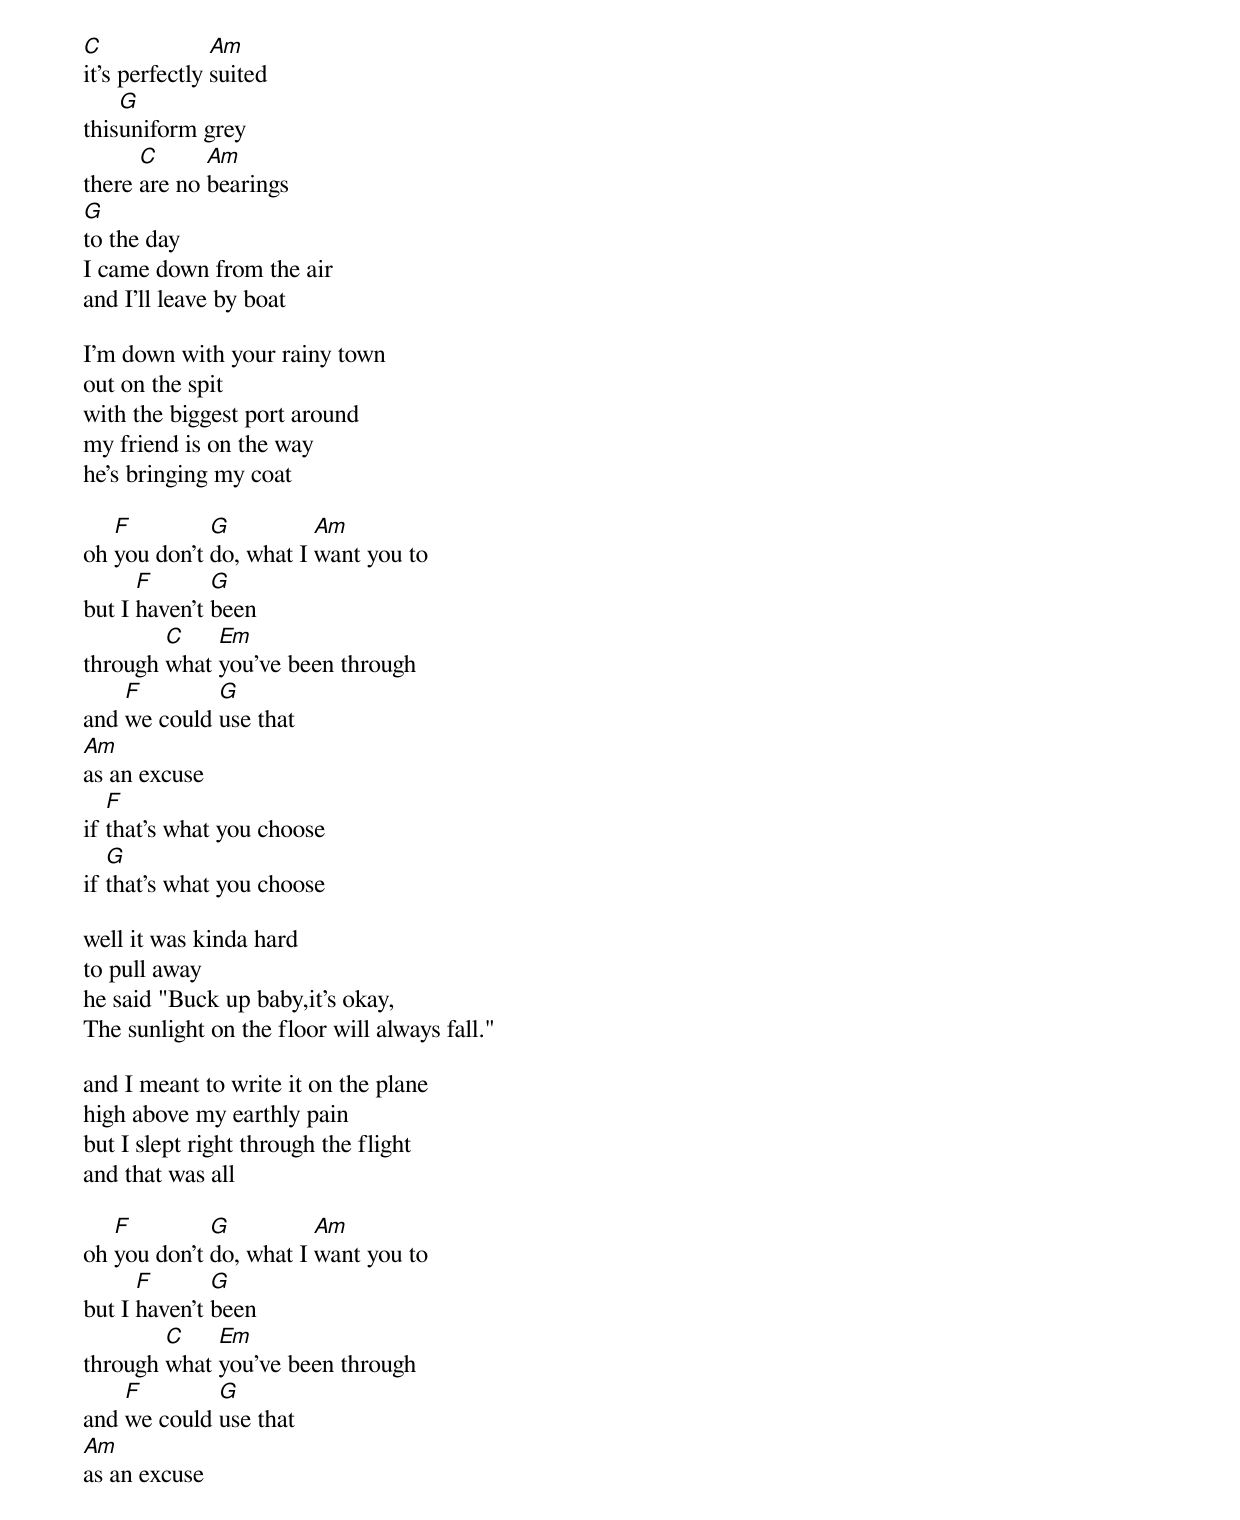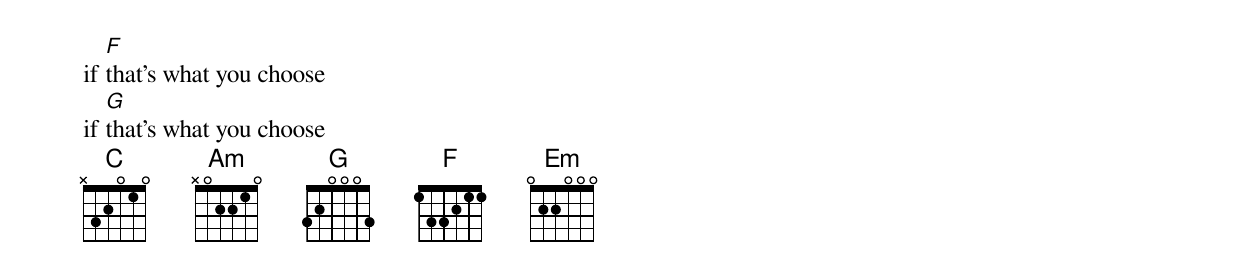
[C]it's perfectly [Am]suited
this[G]uniform grey
there [C]are no [Am]bearings
[G]to the day
I came down from the air
and I'll leave by boat

I'm down with your rainy town
out on the spit
with the biggest port around
my friend is on the way
he's bringing my coat

oh [F]you don't [G]do, what I [Am]want you to
but I [F]haven't [G]been
through [C]what [Em]you've been through
and [F]we could [G]use that
[Am]as an excuse
if [F]that's what you choose
if [G]that's what you choose

well it was kinda hard
to pull away
he said "Buck up baby,it's okay,
The sunlight on the floor will always fall."

and I meant to write it on the plane
high above my earthly pain
but I slept right through the flight
and that was all

oh [F]you don't [G]do, what I [Am]want you to
but I [F]haven't [G]been
through [C]what [Em]you've been through
and [F]we could [G]use that
[Am]as an excuse
if [F]that's what you choose
if [G]that's what you choose
